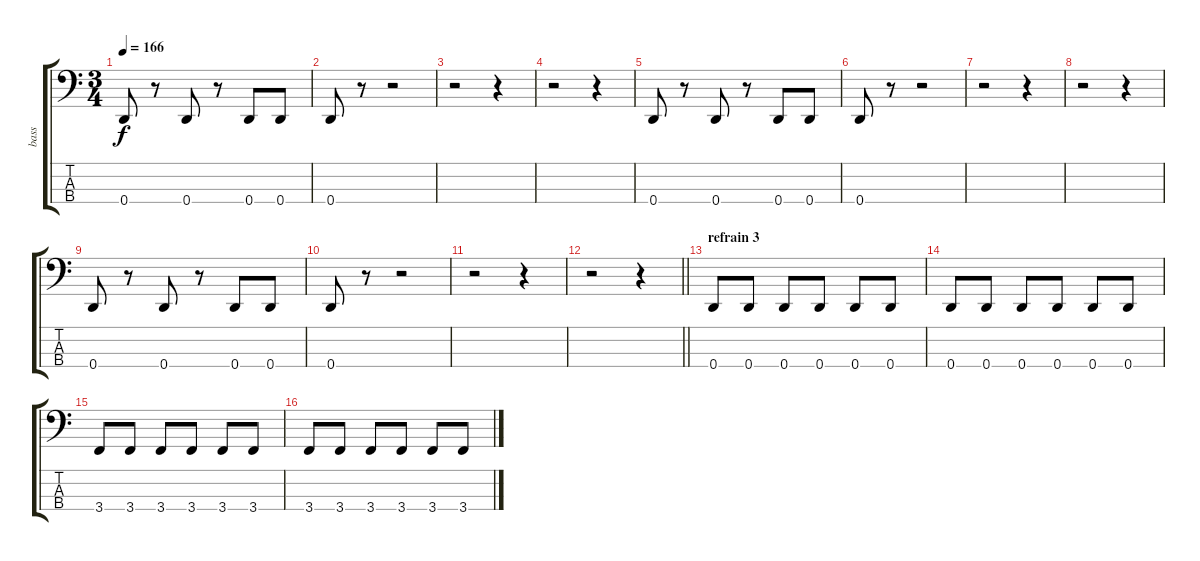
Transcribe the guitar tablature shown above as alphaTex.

\track ("bass" "bass") {instrument electricbasspick}
\staff {score tabs}
\tuning (G2 D2 A1 D1) {hide}
\ts (3 4)
\tempo 166
\clef f4
\ks c
0.4.8{dy f} r.8 0.4.8 r.8 0.4.8 0.4.8 |
0.4.8 r.8 r.2 |
r.2 r.4 |
r.2 r.4 |
0.4.8 r.8 0.4.8 r.8 0.4.8 0.4.8 |
0.4.8 r.8 r.2 |
r.2 r.4 |
r.2 r.4 |
0.4.8 r.8 0.4.8 r.8 0.4.8 0.4.8 |
0.4.8 r.8 r.2 |
r.2 r.4 |
\barLineRight lightlight
r.2 r.4 |
\section ("" "refrain 3")
0.4.8 0.4.8 0.4.8 0.4.8 0.4.8 0.4.8 |
0.4.8 0.4.8 0.4.8 0.4.8 0.4.8 0.4.8 |
3.4.8 3.4.8 3.4.8 3.4.8 3.4.8 3.4.8 |
3.4.8 3.4.8 3.4.8 3.4.8 3.4.8 3.4.8
